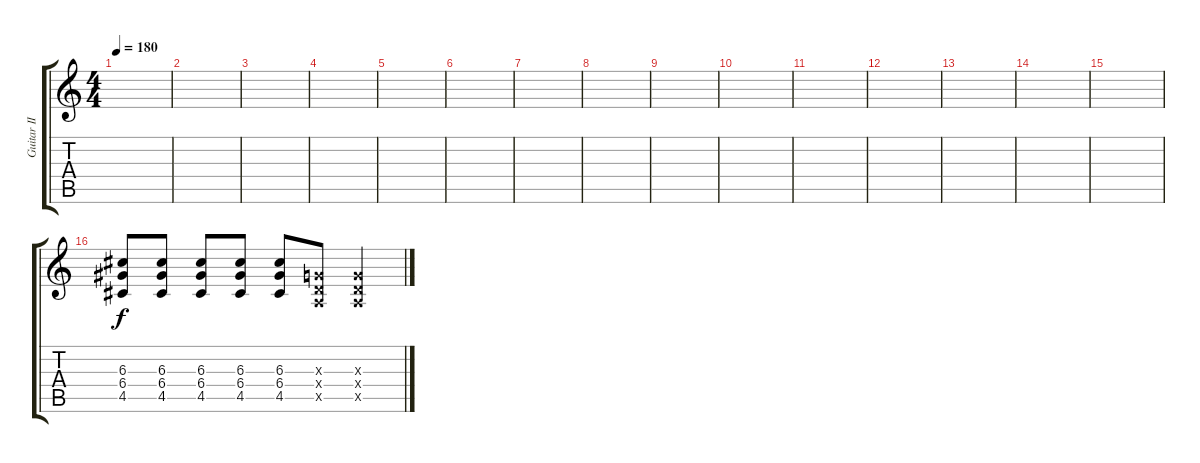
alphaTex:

\track ("Guitar II" "Guitar II") {instrument distortionguitar}
\staff {score tabs}
\tuning (E4 B3 G3 D3 A2 E2) {hide}
\ts (4 4)
\tempo 180
\clef g2
\ks c
|
|
|
|
|
|
|
|
|
|
|
|
|
|
|
(6.3 6.4 4.5).8 (6.3 6.4 4.5).8 (6.3 6.4 4.5).8 (6.3 6.4 4.5).8 (6.3 6.4 4.5).8 (0.3{x} 0.4{x} 0.5{x}).8 (0.3{x} 0.4{x} 0.5{x}).4
